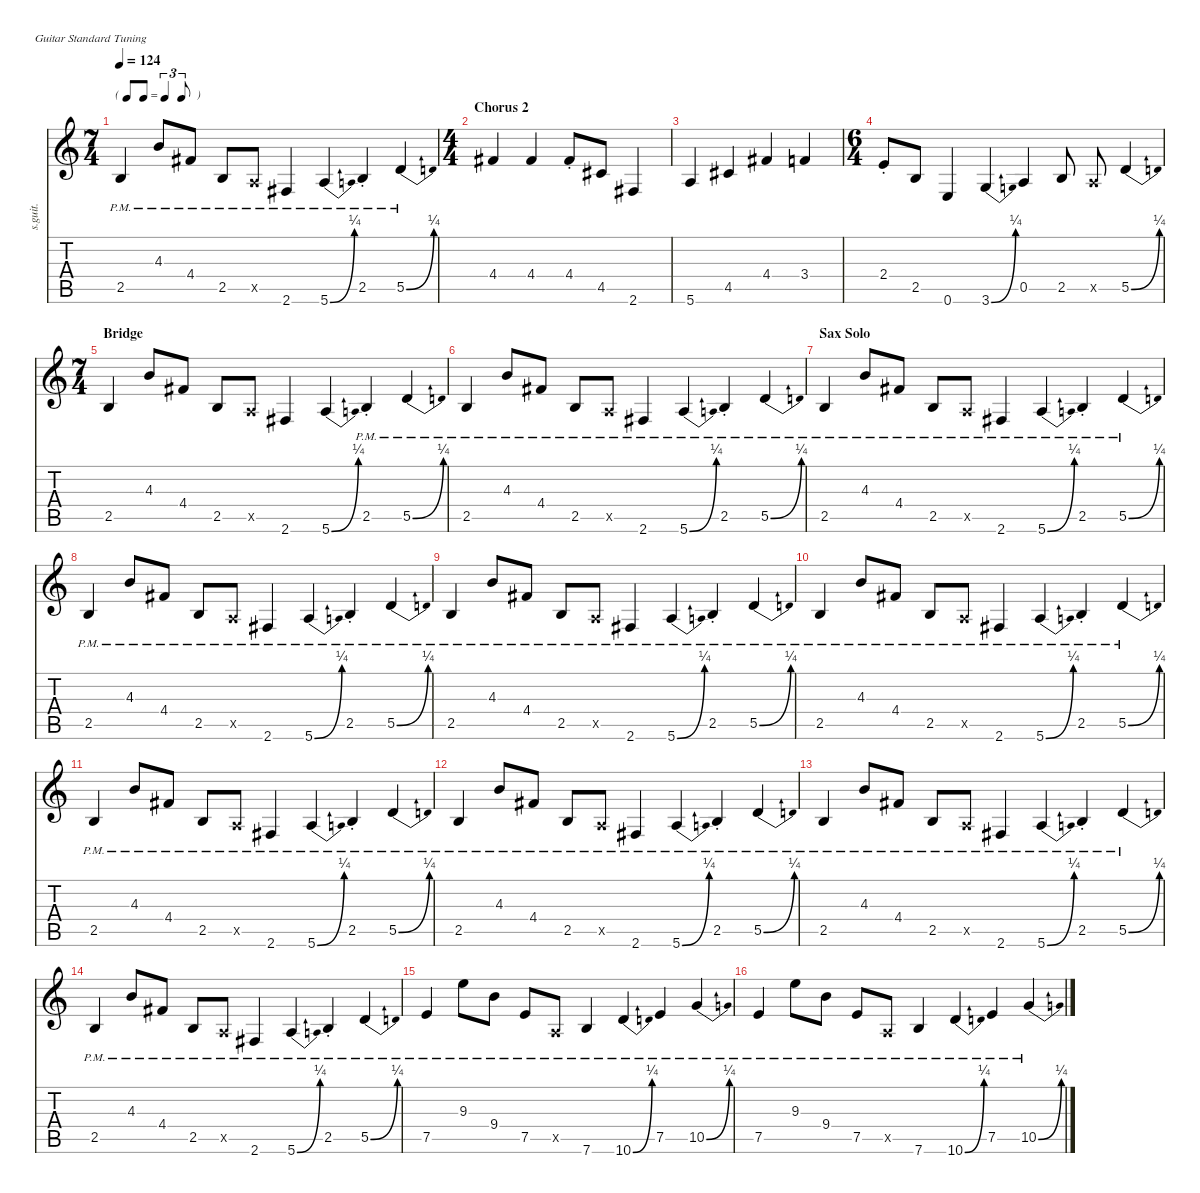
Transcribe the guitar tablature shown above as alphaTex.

\defaultSystemsLayout 4
\hideDynamics
\bracketExtendMode nobrackets
\track ("David Gilmour | Fender Stratocaster | Lead Guitar" "s.guit.") {instrument overdrivenguitar}
\staff {score tabs}
\tuning (E4 B3 G3 D3 A2 E2)
\ts (7 4)
\tf triplet8th
\tempo 124
\clef g2
\ks c
2.5{pm}.4{dy f} 4.3{pm}.8 4.4{pm acc #}.8 2.5{pm}.8 0.5{pm x}.8 2.6{pm acc #}.4 5.6{be (bend 0 0 15 1) pm}.4 2.5{pm st}.4 5.5{be (bend 0 0 15 1) pm}.4 |
\ts (4 4)
\beaming (8 2 2 2 2)
\section ("" "Chorus 2")
4.4{acc #}.4 4.4{acc #}.4 4.4{st acc #}.8 4.5{acc #}.8 2.6{acc #}.4 |
5.6.4 4.5{acc #}.4 4.4{acc #}.4 3.4.4 |
\ts (6 4)
\beaming (8 2 2 2 2)
2.4{st}.8 2.5.8 0.6.4 3.6{be (bend 0 0 15 1)}.4 0.5.4 2.5.8 0.5{x}.8 5.5{be (bend 0 0 15 1)}.4 |
\ts (7 4)
\beaming (8 2 2 2 2)
\section ("" "Bridge")
2.5.4 4.3.8 4.4{acc #}.8 2.5.8 0.5{x}.8 2.6{acc #}.4 5.6{be (bend 0 0 15 1)}.4 2.5{pm st}.4 5.5{be (bend 0 0 15 1) pm}.4 |
2.5{pm}.4 4.3{pm}.8 4.4{pm acc #}.8 2.5{pm}.8 0.5{pm x}.8 2.6{pm acc #}.4 5.6{be (bend 0 0 15 1) pm}.4 2.5{pm st}.4 5.5{be (bend 0 0 15 1) pm}.4 |
\section ("" "Sax Solo")
2.5{pm}.4 4.3{pm}.8 4.4{pm acc #}.8 2.5{pm}.8 0.5{pm x}.8 2.6{pm acc #}.4 5.6{be (bend 0 0 15 1) pm}.4 2.5{pm st}.4 5.5{be (bend 0 0 15 1) pm}.4 |
2.5{pm}.4 4.3{pm}.8 4.4{pm acc #}.8 2.5{pm}.8 0.5{pm x}.8 2.6{pm acc #}.4 5.6{be (bend 0 0 15 1) pm}.4 2.5{pm st}.4 5.5{be (bend 0 0 15 1) pm}.4 |
2.5{pm}.4 4.3{pm}.8 4.4{pm acc #}.8 2.5{pm}.8 0.5{pm x}.8 2.6{pm acc #}.4 5.6{be (bend 0 0 15 1) pm}.4 2.5{pm st}.4 5.5{be (bend 0 0 15 1) pm}.4 |
2.5{pm}.4 4.3{pm}.8 4.4{pm acc #}.8 2.5{pm}.8 0.5{pm x}.8 2.6{pm acc #}.4 5.6{be (bend 0 0 15 1) pm}.4 2.5{pm st}.4 5.5{be (bend 0 0 15 1) pm}.4 |
2.5{pm}.4 4.3{pm}.8 4.4{pm acc #}.8 2.5{pm}.8 0.5{pm x}.8 2.6{pm acc #}.4 5.6{be (bend 0 0 15 1) pm}.4 2.5{pm st}.4 5.5{be (bend 0 0 15 1) pm}.4 |
2.5{pm}.4 4.3{pm}.8 4.4{pm acc #}.8 2.5{pm}.8 0.5{pm x}.8 2.6{pm acc #}.4 5.6{be (bend 0 0 15 1) pm}.4 2.5{pm st}.4 5.5{be (bend 0 0 15 1) pm}.4 |
2.5{pm}.4 4.3{pm}.8 4.4{pm acc #}.8 2.5{pm}.8 0.5{pm x}.8 2.6{pm acc #}.4 5.6{be (bend 0 0 15 1) pm}.4 2.5{pm st}.4 5.5{be (bend 0 0 15 1) pm}.4 |
2.5{pm}.4 4.3{pm}.8 4.4{pm acc #}.8 2.5{pm}.8 0.5{pm x}.8 2.6{pm acc #}.4 5.6{be (bend 0 0 15 1) pm}.4 2.5{pm st}.4 5.5{be (bend 0 0 15 1) pm}.4 |
7.5{pm}.4 9.3{pm}.8 9.4{pm}.8 7.5{pm}.8 0.5{pm x}.8 7.6{pm}.4 10.6{be (bend 0 0 30 1) pm}.4 7.5{pm}.4 10.5{be (bend 0 0 30 1) pm}.4 |
7.5{pm}.4 9.3{pm}.8 9.4{pm}.8 7.5{pm}.8 0.5{pm x}.8 7.6{pm}.4 10.6{be (bend 0 0 30 1) pm}.4 7.5{pm}.4 10.5{be (bend 0 0 30 1) pm}.4
